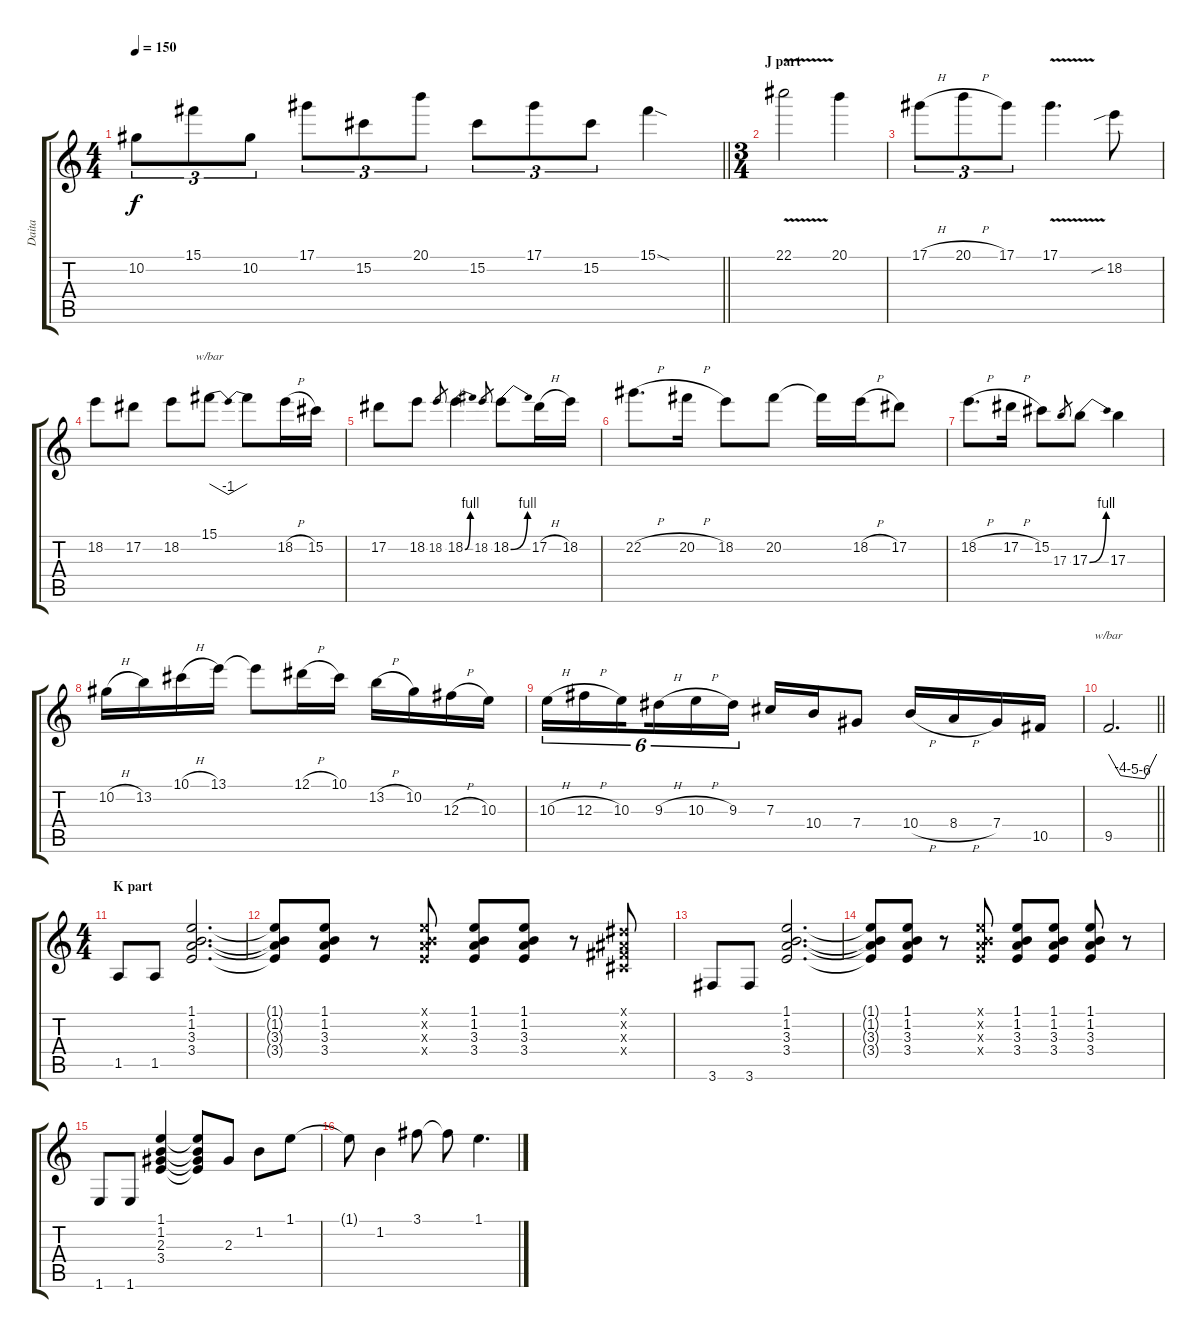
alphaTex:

\track ("Daita" "Daita") {instrument distortionguitar}
\staff {score tabs}
\tuning (Eb4 Bb3 Gb3 Db3 Ab2 Eb2) {hide}
\ts (4 4)
\tempo 150
\clef g2
\barLineRight lightlight
\ks c
10.2.8{tu (3 2) dy f} 15.1.8{tu (3 2)} 10.2.8{tu (3 2)} 17.1.8{tu (3 2)} 15.2.8{tu (3 2)} 20.1.8{tu (3 2)} 15.2.8{tu (3 2)} 17.1.8{tu (3 2)} 15.2.8{tu (3 2)} 15.1{sod}.4 |
\ts (3 4)
\section ("" "J part")
22.1{v}.2 20.1.4 |
17.1{h}.8{tu (3 2)} 20.1{h}.8{tu (3 2)} 17.1.8{tu (3 2)} 17.1{v}.4{d} 18.2{sib}.8 |
18.2.8 17.2.8 18.2.8 15.1.8{tbe (dip default 0 0 30 -4 60 0)} 15.1{t}.8 18.2{h}.16 15.2.16 |
17.2.8 18.2.8 18.2.8{gr} 18.2{be (bend 0 0 60 4)}.4 18.2.8{gr} 18.2{be (bend 0 0 60 4)}.8 17.2{h}.16 18.2.16 |
22.2{h}.8{d} 20.2{h}.16 18.2.8 20.2.8 20.2{t}.16 18.2{h}.16 17.2.8 |
18.2{h}.8{d} 17.2{h}.16 15.2.8 17.3.8{gr} 17.3{be (bend 0 0 60 4)}.8 17.3.4 |
10.2{h}.16 13.2.16 10.1{h}.16 13.1.16 13.1{t}.8 12.1{h}.16 10.1.16 13.2{h}.16 10.2.16 12.3{h}.16 10.3.16 |
10.3{h}.16{tu (6 4)} 12.3{h}.16{tu (6 4)} 10.3.16{tu (6 4) beam splitsecondary} 9.3{h}.16{tu (6 4)} 10.3{h}.16{tu (6 4)} 9.3.16{tu (6 4)} 7.3.16 10.4.16 7.4.8 10.4{h}.16 8.4{h}.16 7.4.16 10.5.16 |
\barLineRight lightlight
9.5.2{d tbe (custom default 0 0 15 -16 30 -20 45 -24 60 0)} |
\ts (4 4)
\section ("" "K part")
1.5.8 1.5.8 (1.1 1.2 3.3 3.4).2{d} |
(1.1{t} 1.2{t} 3.3{t} 3.4{t}).8 (1.1 1.2 3.3 3.4).8 r.8 (1.1{x} 1.2{x} 3.3{x} 3.4{x}).8 (1.1 1.2 3.3 3.4).8 (1.1 1.2 3.3 3.4).8 r.8 (0.1{x} 0.2{x} 0.3{x} 0.4{x}).8 |
3.6.8 3.6.8 (1.1 1.2 3.3 3.4).2{d} |
(1.1{t} 1.2{t} 3.3{t} 3.4{t}).8 (1.1 1.2 3.3 3.4).8 r.8 (1.1{x} 1.2{x} 3.3{x} 3.4{x}).8 (1.1 1.2 3.3 3.4).8 (1.1 1.2 3.3 3.4).8 (1.1 1.2 3.3 3.4).8 r.8 |
1.6.8 1.6.8 (1.1 1.2 2.3 3.4).4 (1.1{t} 1.2{t} 2.3{t} 3.4{t}).8 2.3.8 1.2.8 1.1.8 |
1.1{t}.8 1.2.4 3.1.8 3.1{t}.8 1.1.4{d}
